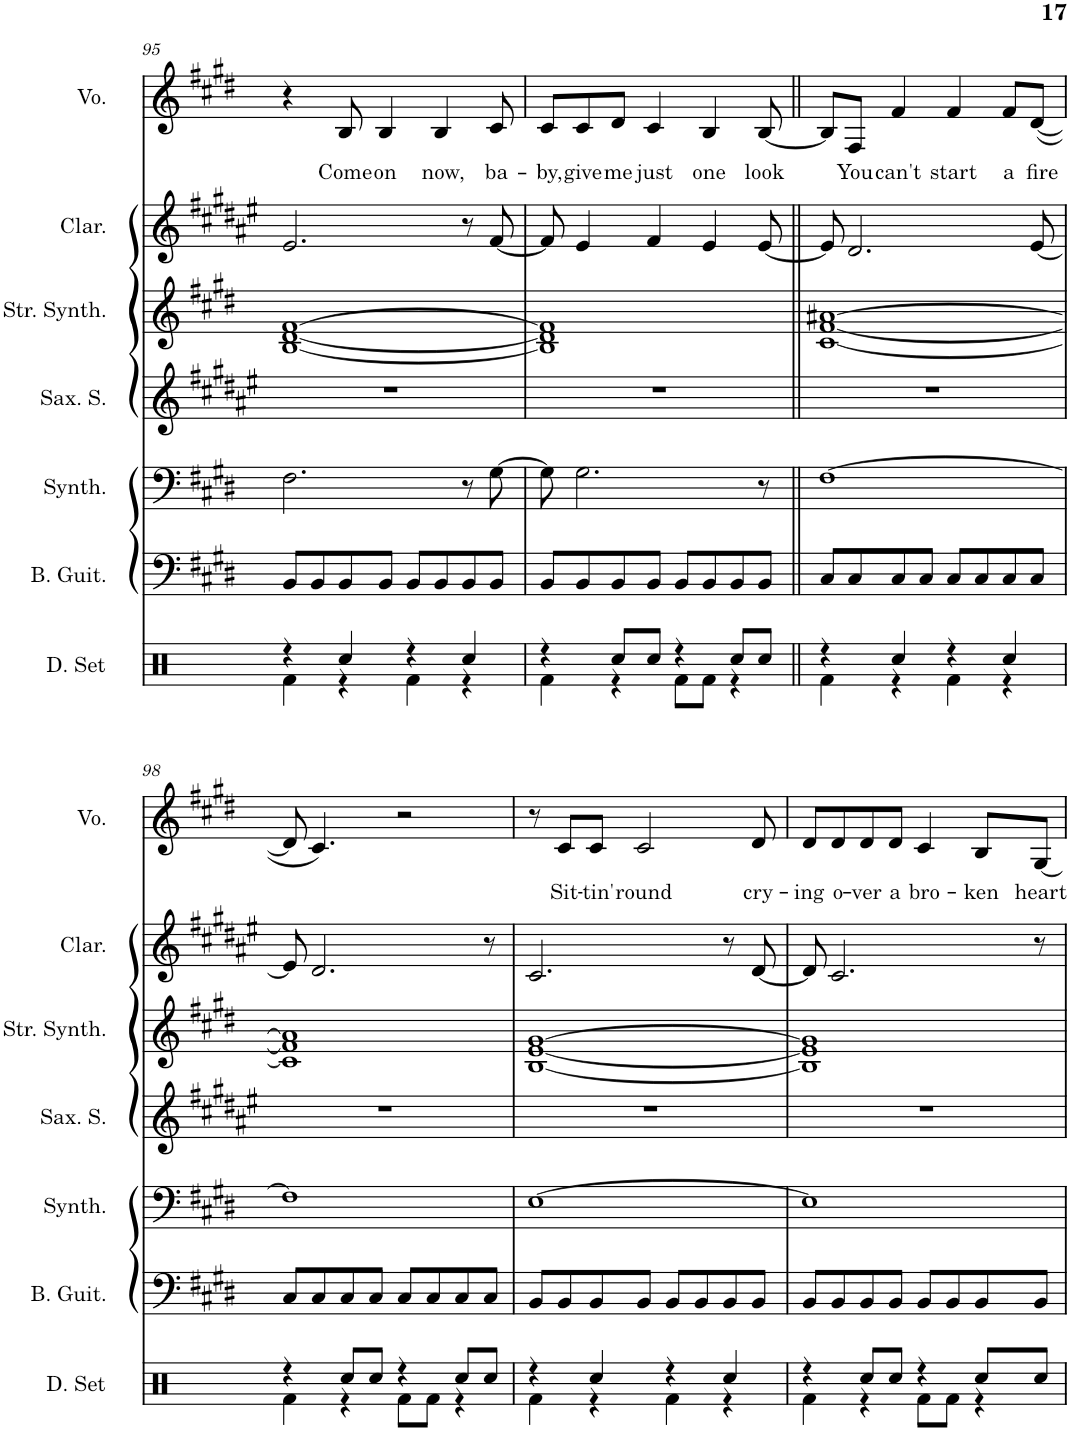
**kern	**kern	**kern	**kern	**kern	**kern	**kern	**text
*part7	*part6	*part5	*part4	*part3	*part2	*part1	*part1
*staff7	*staff6	*staff5	*staff4	*staff3	*staff2	*staff1	*staff1
*I"Drumset	*I"Bass Guitar	*I"Bass Synthesizer	*I"Saxophone soprano	*I"String Synthesizer	*I"Clarinette	*I"Voice	*
*I'D. Set	*I'B. Guit.	*I'Synth.	*I'Sax. S.	*I'Str. Synth.	*I'Clar.	*I'Vo.	*
!!LO:PB:g=z
*clefX	*clefF4	*clefF4	*clefG2	*clefG2	*clefG2	*clefG2	*
*	*Trd7c12	*	*Trd1c2	*	*Trd1c2	*	*
*k[]	*k[f#c#g#d#]	*k[f#c#g#d#]	*k[f#c#g#d#a#e#]	*k[f#c#g#d#]	*k[f#c#g#d#a#e#]	*k[f#c#g#d#]	*
*M4/4	*M4/4	*M4/4	*M4/4	*M4/4	*M4/4	*M4/4	*
=95	=95	=95	=95	=95	=95	=95	=95
*^	*	*	*	*	*	*	*
4r	4Rf\	8BB/L	2.F#\	1r	[1B [1d# [1f#	2.e#/	4r	.
.	.	8BB/	.	.	.	.	.	.
!	!	!	!	!	!	!	!	!LO:LY:b
4Rcc/	4r	8BB/	.	.	.	.	8B/	Come
!	!	!	!	!	!	!	!	!LO:LY:b
.	.	8BB/J	.	.	.	.	4B/	on
4r	4Rf\	8BB/L	.	.	.	.	.	.
!	!	!	!	!	!	!	!	!LO:LY:b
.	.	8BB/	.	.	.	.	4B/	now,
4Rcc/	4r	8BB/	8r	.	.	8r	.	.
!	!	!	!	!	!	!	!	!LO:LY:b
.	.	8BB/J	[8G#\	.	.	[8f#/	8c#/	ba-
=96	=96	=96	=96	=96	=96	=96	=96	=96
!	!	!	!	!	!	!	!	!LO:LY:b
4r	4Rf\	8BB/L	8G#\]	1r	1B] 1d#] 1f#]	8f#/]	8c#/L	-by,
!	!	!	!	!	!	!	!	!LO:LY:b
.	.	8BB/	2.G#\	.	.	4e#/	8c#/	give
!	!	!	!	!	!	!	!	!LO:LY:b
8Rcc/L	4r	8BB/	.	.	.	.	8d#/J	me
!	!	!	!	!	!	!	!	!LO:LY:b
8Rcc/J	.	8BB/J	.	.	.	4f#/	4c#/	just
4r	8Rf\L	8BB/L	.	.	.	.	.	.
!	!	!	!	!	!	!	!	!LO:LY:b
.	8Rf\J	8BB/	.	.	.	4e#/	4B/	one
8Rcc/L	4r	8BB/	.	.	.	.	.	.
!	!	!	!	!	!	!	!	!LO:LY:b
8Rcc/J	.	8BB/J	8r	.	.	[8e#/	[8B/	look
=97||	=97||	=97||	=97||	=97||	=97||	=97||	=97||	=97||
4r	4Rf\	8C#/L	[1F#	1r	[1c# [1f# [1a#X	8e#/]	8B/L]	.
!	!	!	!	!	!	!	!	!LO:LY:b
.	.	8C#/	.	.	.	2.d#/	8F#/J	You
!	!	!	!	!	!	!	!	!LO:LY:b
4Rcc/	4r	8C#/	.	.	.	.	4f#/	can't
.	.	8C#/J	.	.	.	.	.	.
!	!	!	!	!	!	!	!	!LO:LY:b
4r	4Rf\	8C#/L	.	.	.	.	4f#/	start
.	.	8C#/	.	.	.	.	.	.
!	!	!	!	!	!	!	!	!LO:LY:b
4Rcc/	4r	8C#/	.	.	.	.	8f#/L	a
!	!	!	!	!	!	!	!	!LO:LY:b
.	.	8C#/J	.	.	.	[8e#/	([8d#/J	fire
!!LO:LB:g=z
=98	=98	=98	=98	=98	=98	=98	=98	=98
4r	4Rf\	8C#/L	1F#]	1r	1c#] 1f#] 1a#]	8e#/]	8d#/]	.
.	.	8C#/	.	.	.	2.d#/	4.c#/)	.
8Rcc/L	4r	8C#/	.	.	.	.	.	.
8Rcc/J	.	8C#/J	.	.	.	.	.	.
4r	8Rf\L	8C#/L	.	.	.	.	2r	.
.	8Rf\J	8C#/	.	.	.	.	.	.
8Rcc/L	4r	8C#/	.	.	.	.	.	.
8Rcc/J	.	8C#/J	.	.	.	8r	.	.
=99	=99	=99	=99	=99	=99	=99	=99	=99
4r	4Rf\	8BB/L	[1E	1r	[1B [1e [1g#	2.c#/	8r	.
!	!	!	!	!	!	!	!	!LO:LY:b
.	.	8BB/	.	.	.	.	8c#/L	Sit-
!	!	!	!	!	!	!	!	!LO:LY:b
4Rcc/	4r	8BB/	.	.	.	.	8c#/J	-tin'
!	!	!	!	!	!	!	!	!LO:LY:b
.	.	8BB/J	.	.	.	.	2c#/	round
4r	4Rf\	8BB/L	.	.	.	.	.	.
.	.	8BB/	.	.	.	.	.	.
4Rcc/	4r	8BB/	.	.	.	8r	.	.
!	!	!	!	!	!	!	!	!LO:LY:b
.	.	8BB/J	.	.	.	[8d#/	8d#/	cry-
=100	=100	=100	=100	=100	=100	=100	=100	=100
!	!	!	!	!	!	!	!	!LO:LY:b
4r	4Rf\	8BB/L	1E]	1r	1B] 1e] 1g#]	8d#/]	8d#/L	-ing
!	!	!	!	!	!	!	!	!LO:LY:b
.	.	8BB/	.	.	.	2.c#/	8d#/	o-
!	!	!	!	!	!	!	!	!LO:LY:b
8Rcc/L	4r	8BB/	.	.	.	.	8d#/	-ver
!	!	!	!	!	!	!	!	!LO:LY:b
8Rcc/J	.	8BB/J	.	.	.	.	8d#/J	a
!	!	!	!	!	!	!	!	!LO:LY:b
4r	8Rf\L	8BB/L	.	.	.	.	4c#/	bro-
.	8Rf\J	8BB/	.	.	.	.	.	.
!	!	!	!	!	!	!	!	!LO:LY:b
8Rcc/L	4r	8BB/	.	.	.	.	8B/L	-ken
!	!	!	!	!	!	!	!	!LO:LY:b
8Rcc/J	.	8BB/J	.	.	.	8r	[8G#/J	heart
*v	*v	*	*	*	*	*	*	*
=	=	=	=	=	=	=	=
*-	*-	*-	*-	*-	*-	*-	*-
